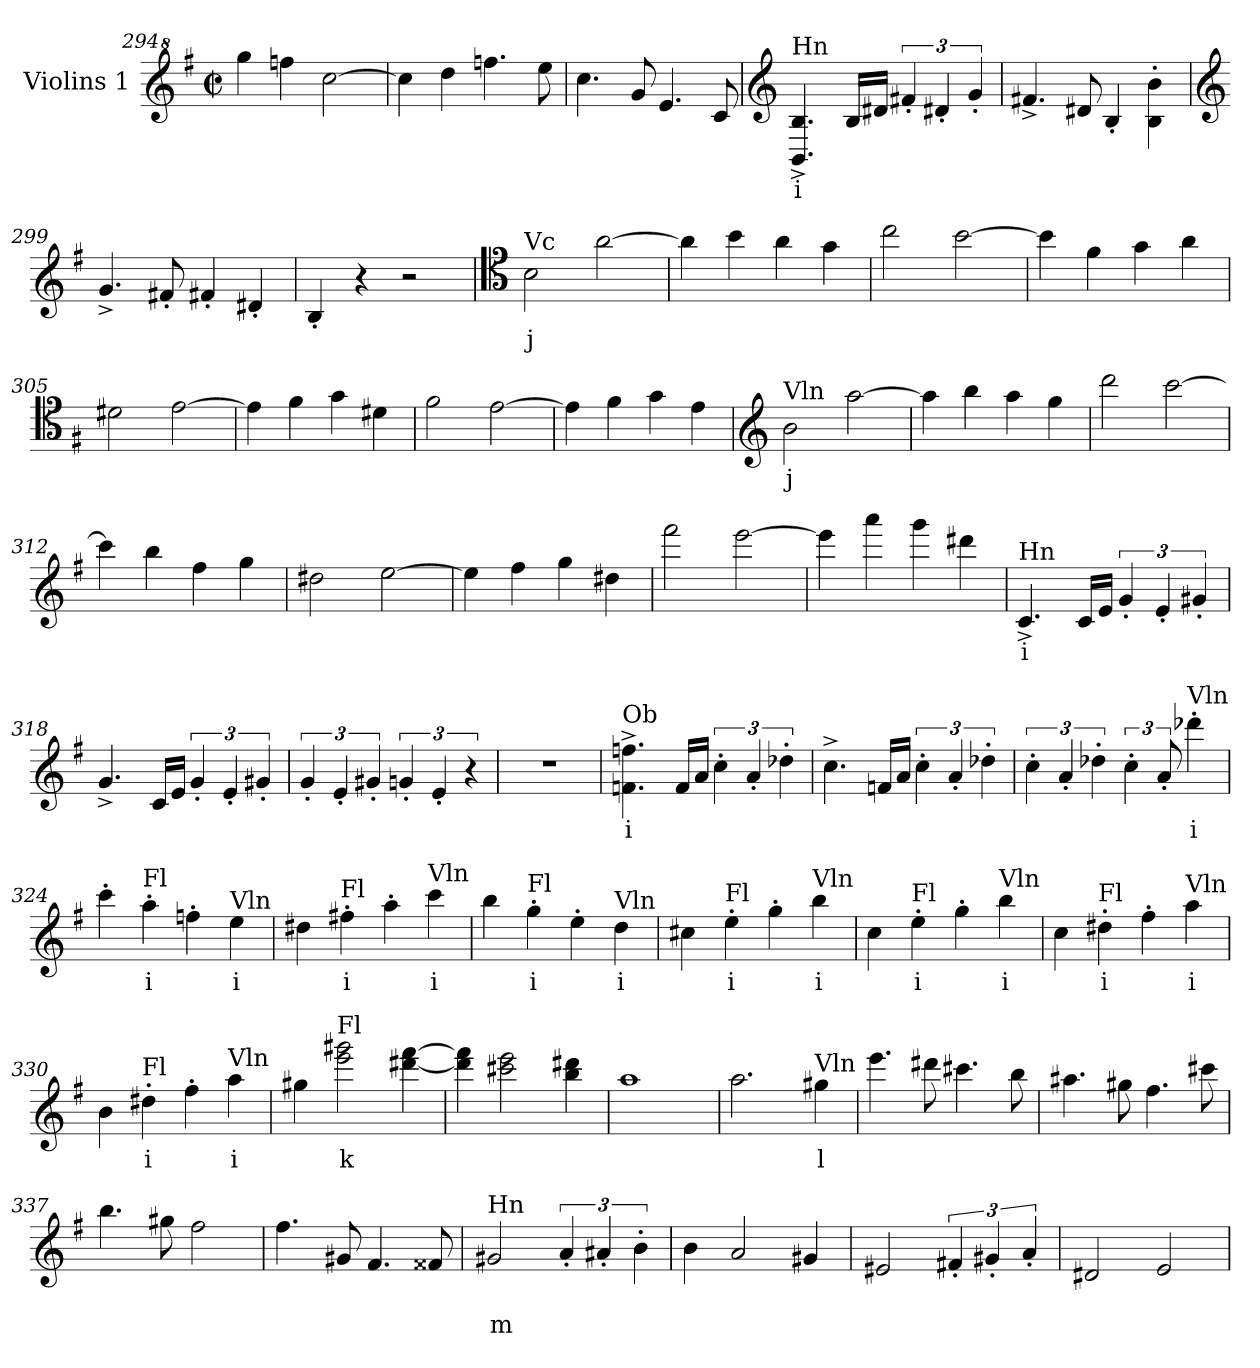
**kern	**text	**text
*part1	*part1	*part1
*staff1	*staff1	*staff1
*I"Violins 1	*	*
*I'Vlns. 1	*	*
*clefG^2	*	*
*k[f#]	*	*
*M2/2	*	*
*met(c|)	*	*
=294	=294	=294
4ggg	.	.
4fffn	.	.
[2ccc	.	.
=295	=295	=295
4ccc]	.	.
4ddd	.	.
4.fffn	.	.
8eee	.	.
=296	=296	=296
4.ccc	.	.
8gg	.	.
4.ee	.	.
8cc	.	.
=297	=297	=297
*clefG2	*	*
!LO:TX:a:t=Hn	!	!
!	!LO:LY:b:color=#FF0000	!
4.BB/^ 4.B/^	i	.
16BLL	.	.
16d#XJJ	.	.
6f#X'	.	.
6d#X'	.	.
6g'	.	.
=298	=298	=298
4.f#X^	.	.
8d#X	.	.
4B'	.	.
4B\' 4b\'	.	.
=299	=299	=299
*clefG2	*	*
4.g^	.	.
8f#X'	.	.
4f#X'	.	.
4d#X'	.	.
=300	=300	=300
4B'	.	.
4r	.	.
2r	.	.
=301	=301	=301
*clefC4	*	*
!LO:TX:a:t=Vc	!	!
!	!LO:LY:b:color=#FF0000	!
2B	j	.
[2a	.	.
=302	=302	=302
4a]	.	.
4b	.	.
4a	.	.
4g	.	.
=303	=303	=303
2cc	.	.
[2b	.	.
=304	=304	=304
4b]	.	.
4f#	.	.
4g	.	.
4a	.	.
=305	=305	=305
2d#X	.	.
[2e	.	.
=306	=306	=306
4e]	.	.
4f#	.	.
4g	.	.
4d#X	.	.
=307	=307	=307
2f#	.	.
[2e	.	.
=308	=308	=308
4e]	.	.
4f#	.	.
4g	.	.
4e	.	.
=309	=309	=309
*clefG2	*	*
!LO:TX:a:t=Vln	!	!
!	!LO:LY:b:color=#FF0000	!
2b	j	.
[2aa	.	.
=310	=310	=310
4aa]	.	.
4bb	.	.
4aa	.	.
4gg	.	.
=311	=311	=311
2ddd	.	.
[2ccc	.	.
=312	=312	=312
4ccc]	.	.
4bb	.	.
4ff#	.	.
4gg	.	.
=313	=313	=313
2dd#X	.	.
[2ee	.	.
=314	=314	=314
4ee]	.	.
4ff#	.	.
4gg	.	.
4dd#X	.	.
=315	=315	=315
2fff#	.	.
[2eee	.	.
=316	=316	=316
4eee]	.	.
4aaa	.	.
4ggg	.	.
4ddd#X	.	.
=317	=317	=317
!LO:TX:a:t=Hn	!	!
!	!LO:LY:b:color=#FF0000	!
4.c^	i	.
16cLL	.	.
16eJJ	.	.
6g'	.	.
6e'	.	.
6g#X'	.	.
=318	=318	=318
4.g^	.	.
16cLL	.	.
16eJJ	.	.
6g'	.	.
6e'	.	.
6g#X'	.	.
=319	=319	=319
6g'	.	.
6e'	.	.
6g#X'	.	.
6g'	.	.
6e'	.	.
6r	.	.
=320	=320	=320
1r	.	.
=321	=321	=321
!LO:TX:a:t=Ob	!	!
!	!LO:LY:b:color=#FF0000	!
4.fn\^ 4.ffn\^	i	.
16fLL	.	.
16aJJ	.	.
6cc'	.	.
6a'	.	.
6dd-X'	.	.
=322	=322	=322
4.cc^	.	.
16fnLL	.	.
16aJJ	.	.
6cc'	.	.
6a'	.	.
6dd-X'	.	.
=323	=323	=323
6cc'	.	.
6a'	.	.
6dd-X'	.	.
6cc'	.	.
12a'	.	.
!LO:TX:a:t=Vln	!	!
!	!LO:LY:b:color=#FF0000	!
4ddd-X'	i	.
=324	=324	=324
4ccc'	.	.
!LO:TX:a:t=Fl	!	!
!	!LO:LY:b:color=#FF0000	!
4aa'	i	.
4ffn'	.	.
!LO:TX:a:t=Vln	!	!
!	!LO:LY:b:color=#FF0000	!
4ee	i	.
=325	=325	=325
4dd#X	.	.
!LO:TX:a:t=Fl	!	!
!	!LO:LY:b:color=#FF0000	!
4ff#X'	i	.
4aa'	.	.
!LO:TX:a:t=Vln	!	!
!	!LO:LY:b:color=#FF0000	!
4ccc	i	.
=326	=326	=326
4bb	.	.
!LO:TX:a:t=Fl	!	!
!	!LO:LY:b:color=#FF0000	!
4gg'	i	.
4ee'	.	.
!LO:TX:a:t=Vln	!	!
!	!LO:LY:b:color=#FF0000	!
4dd	i	.
=327	=327	=327
4cc#X	.	.
!LO:TX:a:t=Fl	!	!
!	!LO:LY:b:color=#FF0000	!
4ee'	i	.
4gg'	.	.
!LO:TX:a:t=Vln	!	!
!	!LO:LY:b:color=#FF0000	!
4bb	i	.
=328	=328	=328
4cc	.	.
!LO:TX:a:t=Fl	!	!
!	!LO:LY:b:color=#FF0000	!
4ee'	i	.
4gg'	.	.
!LO:TX:a:t=Vln	!	!
!	!LO:LY:b:color=#FF0000	!
4bb	i	.
=329	=329	=329
4cc	.	.
!LO:TX:a:t=Fl	!	!
!	!LO:LY:b:color=#FF0000	!
4dd#X'	i	.
4ff#'	.	.
!LO:TX:a:t=Vln	!	!
!	!LO:LY:b:color=#FF0000	!
4aa	i	.
=330	=330	=330
4b	.	.
!LO:TX:a:t=Fl	!	!
!	!LO:LY:b:color=#FF0000	!
4dd#X'	i	.
4ff#'	.	.
!LO:TX:a:t=Vln	!	!
!	!LO:LY:b:color=#FF0000	!
4aa	i	.
=331	=331	=331
4gg#X	.	.
!LO:TX:a:t=Fl	!	!
!	!LO:LY:b:color=#FF0000	!
2eee\ 2ggg#X\	k	.
[4ddd#X\ [4fff#\	.	.
=332	=332	=332
4ddd#\] 4fff#\]	.	.
2ccc#X\ 2eee\	.	.
4bb\ 4ddd#X\	.	.
=333	=333	=333
1aa	.	.
=334	=334	=334
2.aa	.	.
!LO:TX:a:t=Vln	!	!
!	!LO:LY:b:color=#FF0000	!
4gg#X	l	.
=335	=335	=335
4.eee	.	.
8ddd#X	.	.
4.ccc#X	.	.
8bb	.	.
=336	=336	=336
4.aa#X	.	.
8gg#X	.	.
4.ff#	.	.
8ccc#X	.	.
=337	=337	=337
4.bb	.	.
8gg#X	.	.
2ff#	.	.
=338	=338	=338
4.ff#	.	.
8g#X	.	.
4.f#	.	.
8f##X	.	.
=339	=339	=339
!LO:TX:a:t=Hn	!	!
!	!	!LO:LY:b
2g#X	.	m
6a'	.	.
6a#X'	.	.
6b'	.	.
=340	=340	=340
4b	.	.
2a	.	.
4g#X	.	.
=341	=341	=341
2e#X	.	.
6f#X'	.	.
6g#X'	.	.
6a'	.	.
=342	=342	=342
2d#X	.	.
2e	.	.
=	=	=
*-	*-	*-
